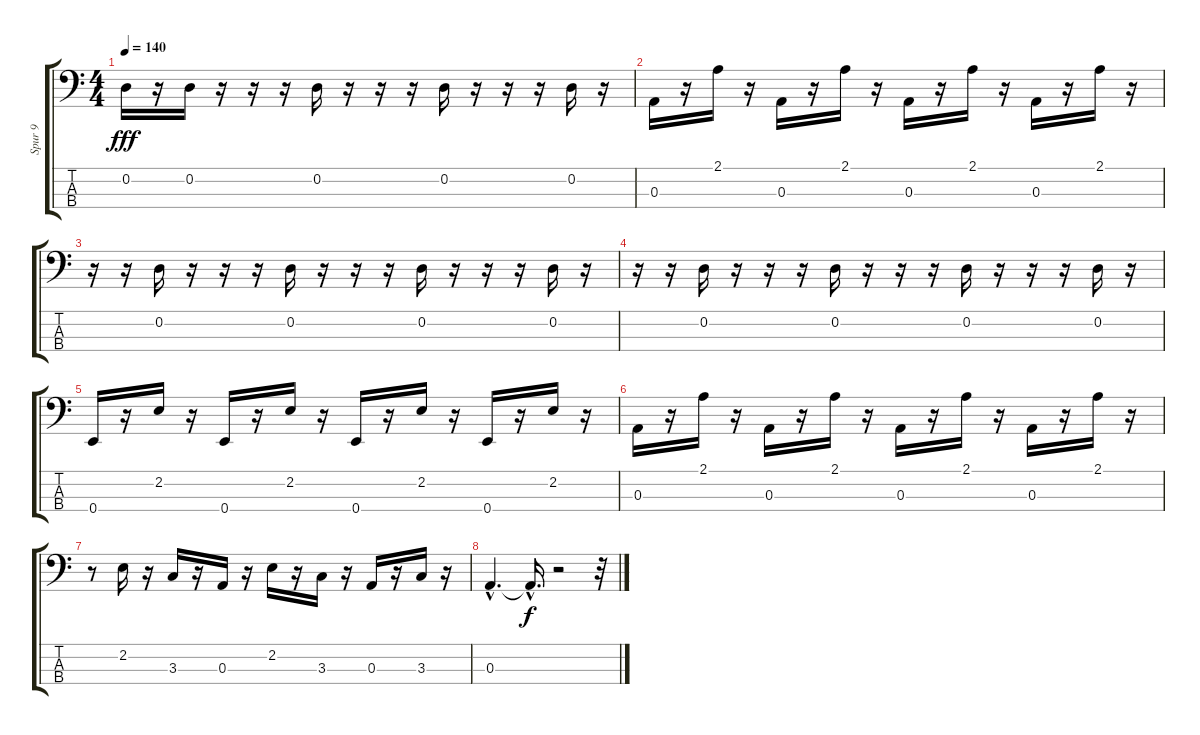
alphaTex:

\track ("Spur 9" "Spur 9") {instrument electricbassfinger}
\staff {score tabs}
\tuning (G2 D2 A1 E1) {hide}
\ts (4 4)
\tempo 140
\clef f4
\ks c
0.2.16{dy fff} r.16 0.2.16 r.16 r.16 r.16 0.2.16 r.16 r.16 r.16 0.2.16 r.16 r.16 r.16 0.2.16 r.16 |
0.3.16 r.16 2.1.16 r.16 0.3.16 r.16 2.1.16 r.16 0.3.16 r.16 2.1.16 r.16 0.3.16 r.16 2.1.16 r.16 |
r.16 r.16 0.2.16 r.16 r.16 r.16 0.2.16 r.16 r.16 r.16 0.2.16 r.16 r.16 r.16 0.2.16 r.16 |
r.16 r.16 0.2.16 r.16 r.16 r.16 0.2.16 r.16 r.16 r.16 0.2.16 r.16 r.16 r.16 0.2.16 r.16 |
0.4.16 r.16 2.2.16 r.16 0.4.16 r.16 2.2.16 r.16 0.4.16 r.16 2.2.16 r.16 0.4.16 r.16 2.2.16 r.16 |
0.3.16 r.16 2.1.16 r.16 0.3.16 r.16 2.1.16 r.16 0.3.16 r.16 2.1.16 r.16 0.3.16 r.16 2.1.16 r.16 |
r.8 2.2.16 r.16 3.3.16 r.16 0.3.16 r.16 2.2.16 r.16 3.3.16 r.16 0.3.16 r.16 3.3.16 r.16 |
0.3{hac}.4{d} 0.3{hac t}.16{d dy f} r.2 r.32
